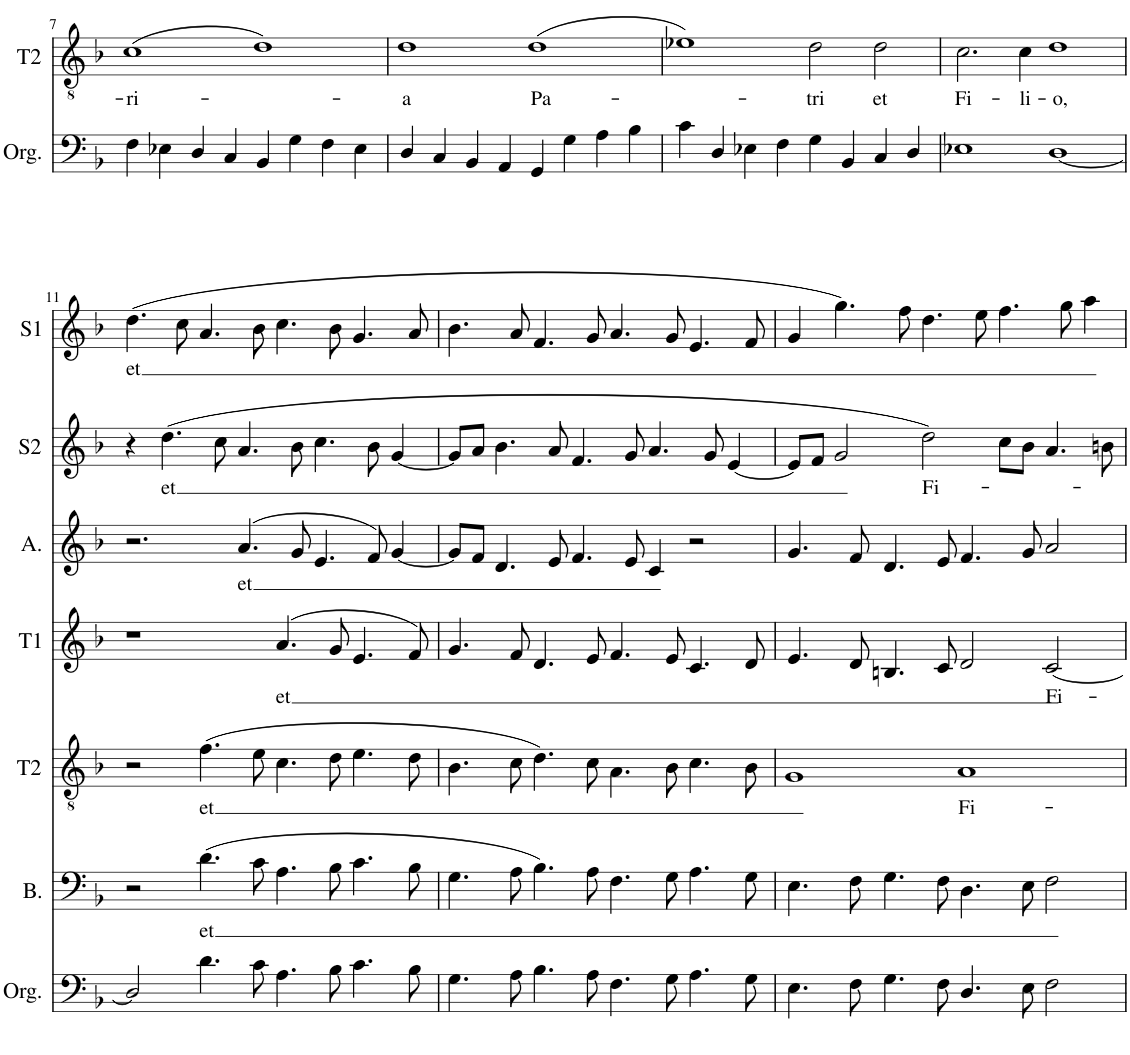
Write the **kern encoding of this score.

**kern	**kern	**text	**kern	**text	**kern	**text	**kern	**text	**kern	**text	**kern	**text
*part7	*part6	*part6	*part5	*part5	*part4	*part4	*part3	*part3	*part2	*part2	*part1	*part1
*staff7	*staff6	*staff6	*staff5	*staff5	*staff4	*staff4	*staff3	*staff3	*staff2	*staff2	*staff1	*staff1
*I"Orgue	*I"Basse	*	*I"Ténor 2	*	*I"Ténor 1	*	*I"Alto	*	*I"Soprano 2	*	*I"Soprano 1	*
*I'Org.	*I'B.	*	*I'T2	*	*I'T1	*	*I'A.	*	*I'S2	*	*I'S1	*
!!LO:PB:g=z
*clefF4	*clefF4	*	*clefGv2	*	*clefG2	*	*clefG2	*	*clefG2	*	*clefG2	*
*k[b-]	*k[b-]	*	*k[b-]	*	*k[b-]	*	*k[b-]	*	*k[b-]	*	*k[b-]	*
*M4/2	*M4/2	*	*M4/2	*	*M4/2	*	*M4/2	*	*M4/2	*	*M4/2	*
=7	=7	=7	=7	=7	=7	=7	=7	=7	=7	=7	=7	=7
!	!	!	!	!LO:LY:b	!	!	!	!	!	!	!	!
4F\	0r	.	(1c	-ri-	0r	.	0r	.	0r	.	0r	.
4E-X\	.	.	.	.	.	.	.	.	.	.	.	.
4D/	.	.	.	.	.	.	.	.	.	.	.	.
4C/	.	.	.	.	.	.	.	.	.	.	.	.
4BB-/	.	.	1d)	.	.	.	.	.	.	.	.	.
4G\	.	.	.	.	.	.	.	.	.	.	.	.
4F\	.	.	.	.	.	.	.	.	.	.	.	.
4E-\	.	.	.	.	.	.	.	.	.	.	.	.
=8	=8	=8	=8	=8	=8	=8	=8	=8	=8	=8	=8	=8
!	!	!	!	!LO:LY:b	!	!	!	!	!	!	!	!
4D/	0r	.	1d	-a	0r	.	0r	.	0r	.	0r	.
4C/	.	.	.	.	.	.	.	.	.	.	.	.
4BB-/	.	.	.	.	.	.	.	.	.	.	.	.
4AA/	.	.	.	.	.	.	.	.	.	.	.	.
!	!	!	!	!LO:LY:b	!	!	!	!	!	!	!	!
4GG/	.	.	(1d	Pa-	.	.	.	.	.	.	.	.
4G\	.	.	.	.	.	.	.	.	.	.	.	.
4A\	.	.	.	.	.	.	.	.	.	.	.	.
4B-\	.	.	.	.	.	.	.	.	.	.	.	.
=9	=9	=9	=9	=9	=9	=9	=9	=9	=9	=9	=9	=9
4c\	0r	.	1e-X)	.	0r	.	0r	.	0r	.	0r	.
4D/	.	.	.	.	.	.	.	.	.	.	.	.
4E-X\	.	.	.	.	.	.	.	.	.	.	.	.
4F\	.	.	.	.	.	.	.	.	.	.	.	.
!	!	!	!	!LO:LY:b	!	!	!	!	!	!	!	!
4G\	.	.	2d\	-tri	.	.	.	.	.	.	.	.
4BB-/	.	.	.	.	.	.	.	.	.	.	.	.
!	!	!	!	!LO:LY:b	!	!	!	!	!	!	!	!
4C/	.	.	2d\	et	.	.	.	.	.	.	.	.
4D/	.	.	.	.	.	.	.	.	.	.	.	.
=10	=10	=10	=10	=10	=10	=10	=10	=10	=10	=10	=10	=10
!	!	!	!	!LO:LY:b	!	!	!	!	!	!	!	!
1E-X	0r	.	2.c\	Fi-	0r	.	0r	.	0r	.	0r	.
!	!	!	!	!LO:LY:b	!	!	!	!	!	!	!	!
.	.	.	4c\	-li-	.	.	.	.	.	.	.	.
!	!	!	!	!LO:LY:b	!	!	!	!	!	!	!	!
[<1D	.	.	1d	-o,	.	.	.	.	.	.	.	.
!!LO:LB:g=z
=11	=11	=11	=11	=11	=11	=11	=11	=11	=11	=11	=11	=11
!	!	!	!	!	!	!	!	!	!	!	!	!LO:LY:b
2D/]	2r	.	2r	.	1r	.	2.r	.	4r	.	(4.dd\	et
!	!	!	!	!	!	!	!	!	!	!LO:LY:b	!	!
.	.	.	.	.	.	.	.	.	(4.dd\	et	.	.
.	.	.	.	.	.	.	.	.	.	.	8cc\	.
!	!	!LO:LY:b	!	!LO:LY:b	!	!	!	!	!	!	!	!
4.d\	(4.d\	et	(4.f\	et	.	.	.	.	.	.	4.a/	.
.	.	.	.	.	.	.	.	.	8cc\	.	.	.
!	!	!	!	!	!	!	!	!LO:LY:b	!	!	!	!
.	.	.	.	.	.	.	(>4.a/	et	4.a/	.	.	.
8c\	8c\	.	8e\	.	.	.	.	.	.	.	8b-\	.
!	!	!	!	!	!	!LO:LY:b	!	!	!	!	!	!
4.A\	4.A\	.	4.c\	.	(>4.a/	et	.	.	.	.	4.cc\	.
.	.	.	.	.	.	.	8g/	.	8b-\	.	.	.
.	.	.	.	.	.	.	4.e/	.	4.cc\	.	.	.
8B-\	8B-\	.	8d\	.	8g/	.	.	.	.	.	8b-\	.
4.c\	4.c\	.	4.e\	.	4.e/	.	.	.	.	.	4.g/	.
.	.	.	.	.	.	.	8f/)	.	8b-\	.	.	.
.	.	.	.	.	.	.	[<4g/	.	[4g/	.	.	.
8B-\	8B-\	.	8d\	.	8f/)	.	.	.	.	.	8a/	.
=12	=12	=12	=12	=12	=12	=12	=12	=12	=12	=12	=12	=12
4.G\	4.G\	.	4.B-\	.	4.g/	.	8g/L]	.	8g/L]	.	4.b-\	.
.	.	.	.	.	.	.	8f/J	.	8a/J	.	.	.
.	.	.	.	.	.	.	4.d/	.	4.b-\	.	.	.
8A\	8A\	.	8c\	.	8f/	.	.	.	.	.	8a/	.
4.B-\	4.B-\)	.	4.d\)	.	4.d/	.	.	.	.	.	4.f/	.
.	.	.	.	.	.	.	8e/	.	8a/	.	.	.
.	.	.	.	.	.	.	4.f/	.	4.f/	.	.	.
8A\	8A\	.	8c\	.	8e/	.	.	.	.	.	8g/	.
4.F\	4.F\	.	4.A\	.	4.f/	.	.	.	.	.	4.a/	.
.	.	.	.	.	.	.	8e/	.	8g/	.	.	.
.	.	.	.	.	.	.	4c/	.	4.a/	.	.	.
8G\	8G\	.	8B-\	.	8e/	.	.	.	.	.	8g/	.
4.A\	4.A\	.	4.c\	.	4.c/	.	2r	.	.	.	4.e/	.
.	.	.	.	.	.	.	.	.	8g/	.	.	.
.	.	.	.	.	.	.	.	.	[4e/	.	.	.
8G\	8G\	.	8B-\	.	8d/	.	.	.	.	.	8f/	.
=13	=13	=13	=13	=13	=13	=13	=13	=13	=13	=13	=13	=13
4.E\	4.E\	.	1G	.	4.e/	.	4.g/	.	8e/L]	.	4g/	.
.	.	.	.	.	.	.	.	.	8f/J	.	.	.
.	.	.	.	.	.	.	.	.	2g/	.	4.gg\)	.
8F\	8F\	.	.	.	8d/	.	8f/	.	.	.	.	.
4.G\	4.G\	.	.	.	4.Bn/	.	4.d/	.	.	.	.	.
.	.	.	.	.	.	.	.	.	.	.	8ff\	.
!	!	!	!	!	!	!	!	!	!	!LO:LY:b	!	!
.	.	.	.	.	.	.	.	.	2dd\)	Fi-	4.dd\	.
8F\	8F\	.	.	.	8c/	.	8e/	.	.	.	.	.
!	!	!	!	!LO:LY:b	!	!	!	!	!	!	!	!
4.D/	4.D\	.	1A	Fi-	2d/	.	4.f/	.	.	.	.	.
.	.	.	.	.	.	.	.	.	.	.	8ee\	.
.	.	.	.	.	.	.	.	.	8cc\L	.	4.ff\	.
8E\	8E\	.	.	.	.	.	8g/	.	8b-\J	.	.	.
!	!	!	!	!	!	!LO:LY:b	!	!	!	!	!	!
2F\	2F\	.	.	.	[2c/	Fi-	2a/	.	4.a/	.	.	.
.	.	.	.	.	.	.	.	.	.	.	8gg\	.
.	.	.	.	.	.	.	.	.	.	.	4aa\	.
.	.	.	.	.	.	.	.	.	8bn\	.	.	.
=	=	=	=	=	=	=	=	=	=	=	=	=
*-	*-	*-	*-	*-	*-	*-	*-	*-	*-	*-	*-	*-
